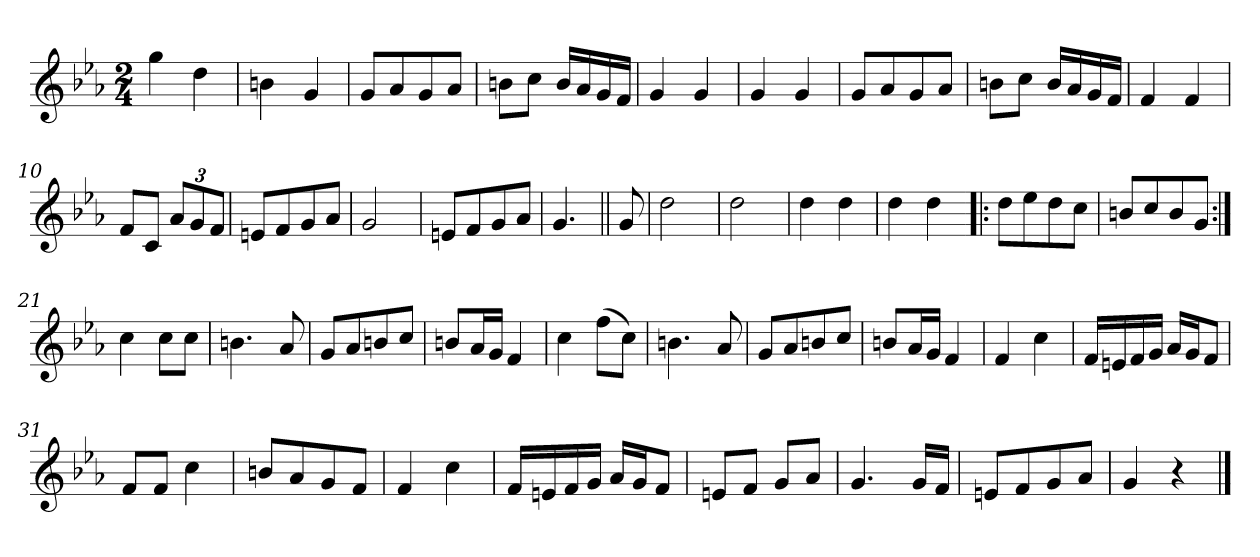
**kern
*part1
*staff1
*clefG2
*k[b-e-a-]
*M2/4
=1
4gg
4dd
=2
4bn
4g
=3
8gL
8a-
8g
8a-J
=4
8bnL
8ccJ
16bLL
16a-
16g
16fJJ
=5
4g
4g
=6
4g
4g
=7
8gL
8a-
8g
8a-J
=8
8bnL
8ccJ
16bLL
16a-
16g
16fJJ
=9
4f
4f
=10
8fL
8cJ
12a-L
12g
12fJ
=11
8enL
8f
8g
8a-J
=12
2g
=13
8enL
8f
8g
8a-J
=14
4.g
=||
8g
=15
2dd
=16
2dd
=17
4dd
4dd
=18
4dd
4dd
=19!|:
8ddL
8ee-
8dd
8ccJ
=20
8bnL
8cc
8b
8gJ
=21:|!
4cc
8ccL
8ccJ
=22
4.bn
8a-
=23
8gL
8a-
8bn
8ccJ
=24
8bnL
16a-L
16gJJ
4f
=25
4cc
(8ffL
8ccJ)
=26
4.bn
8a-
=27
8gL
8a-
8bn
8ccJ
=28
8bnL
16a-L
16gJJ
4f
=29
4f
4cc
=30
16fLL
16en
16f
16gJJ
16a-LL
16gJ
8fJ
=31
8fL
8fJ
4cc
=32
8bnL
8a-
8g
8fJ
=33
4f
4cc
=34
16fLL
16en
16f
16gJJ
16a-LL
16gJ
8fJ
=35
8enL
8fJ
8gL
8a-J
=36
4.g
16gLL
16fJJ
=37
8enL
8f
8g
8a-J
=38
4g
4r
==
*-
